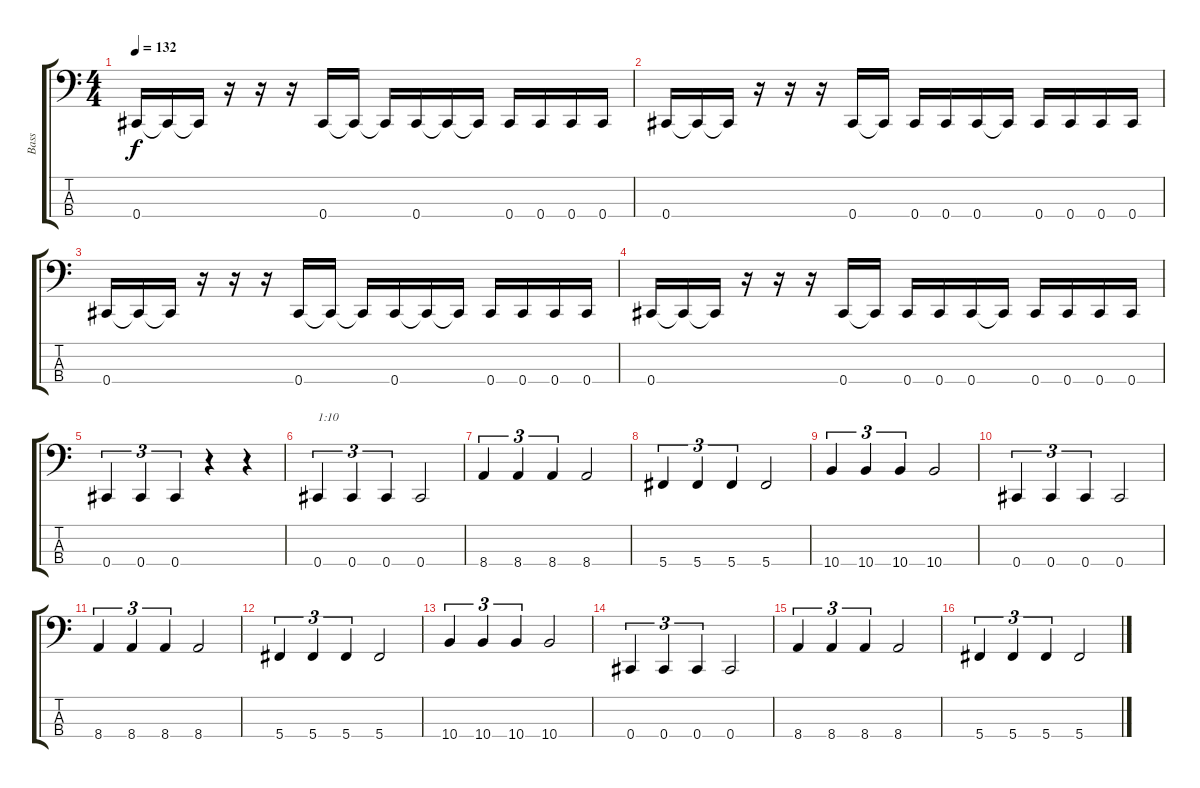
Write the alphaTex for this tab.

\track ("Bass" "Bass") {instrument electricbasspick}
\staff {score tabs}
\tuning (Gb2 Db2 Ab1 Db1) {hide}
\ts (4 4)
\tempo 132
\clef f4
\ks c
0.4.16{dy f} 0.4{t}.16 0.4{t}.16 r.16 r.16 r.16 0.4.16 0.4{t}.16 0.4{t}.16 0.4.16 0.4{t}.16 0.4{t}.16 0.4.16 0.4.16 0.4.16 0.4.16 |
0.4.16 0.4{t}.16 0.4{t}.16 r.16 r.16 r.16 0.4.16 0.4{t}.16 0.4.16 0.4.16 0.4.16 0.4{t}.16 0.4.16 0.4.16 0.4.16 0.4.16 |
0.4.16 0.4{t}.16 0.4{t}.16 r.16 r.16 r.16 0.4.16 0.4{t}.16 0.4{t}.16 0.4.16 0.4{t}.16 0.4{t}.16 0.4.16 0.4.16 0.4.16 0.4.16 |
0.4.16 0.4{t}.16 0.4{t}.16 r.16 r.16 r.16 0.4.16 0.4{t}.16 0.4.16 0.4.16 0.4.16 0.4{t}.16 0.4.16 0.4.16 0.4.16 0.4.16 |
0.4.4{tu (3 2)} 0.4.4{tu (3 2)} 0.4.4{tu (3 2)} r.4 r.4 |
0.4.4{tu (3 2) txt "1:10"} 0.4.4{tu (3 2)} 0.4.4{tu (3 2)} 0.4.2 |
8.4.4{tu (3 2)} 8.4.4{tu (3 2)} 8.4.4{tu (3 2)} 8.4.2 |
5.4.4{tu (3 2)} 5.4.4{tu (3 2)} 5.4.4{tu (3 2)} 5.4.2 |
10.4.4{tu (3 2)} 10.4.4{tu (3 2)} 10.4.4{tu (3 2)} 10.4.2 |
0.4.4{tu (3 2)} 0.4.4{tu (3 2)} 0.4.4{tu (3 2)} 0.4.2 |
8.4.4{tu (3 2)} 8.4.4{tu (3 2)} 8.4.4{tu (3 2)} 8.4.2 |
5.4.4{tu (3 2)} 5.4.4{tu (3 2)} 5.4.4{tu (3 2)} 5.4.2 |
10.4.4{tu (3 2)} 10.4.4{tu (3 2)} 10.4.4{tu (3 2)} 10.4.2 |
0.4.4{tu (3 2)} 0.4.4{tu (3 2)} 0.4.4{tu (3 2)} 0.4.2 |
8.4.4{tu (3 2)} 8.4.4{tu (3 2)} 8.4.4{tu (3 2)} 8.4.2 |
5.4.4{tu (3 2)} 5.4.4{tu (3 2)} 5.4.4{tu (3 2)} 5.4.2
